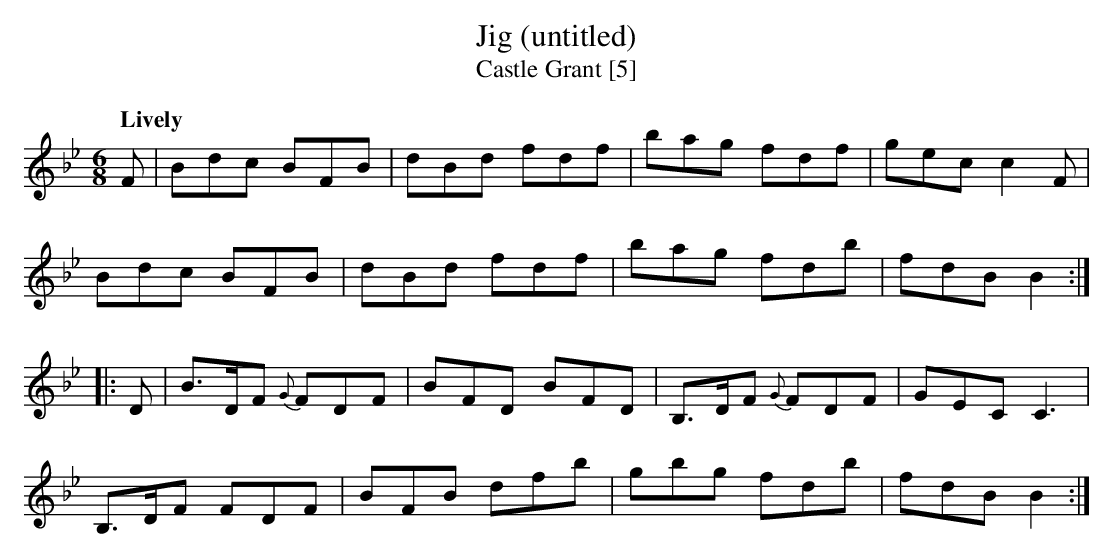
X:1
T:Jig (untitled)
T:Castle Grant [5]
M:6/8
L:1/8
Q:"Lively"
K:Bb
F|Bdc BFB|dBd fdf|bag fdf|gec c2-F|
Bdc BFB |dBd fdf|bag fdb|fdB B2:|
|:D|B>DF {G}FDF|BFD BFD|B,>DF {G}FDF|GEC C3|
B,>DF FDF|BFB dfb|gbg fdb|fdB B2:|]
